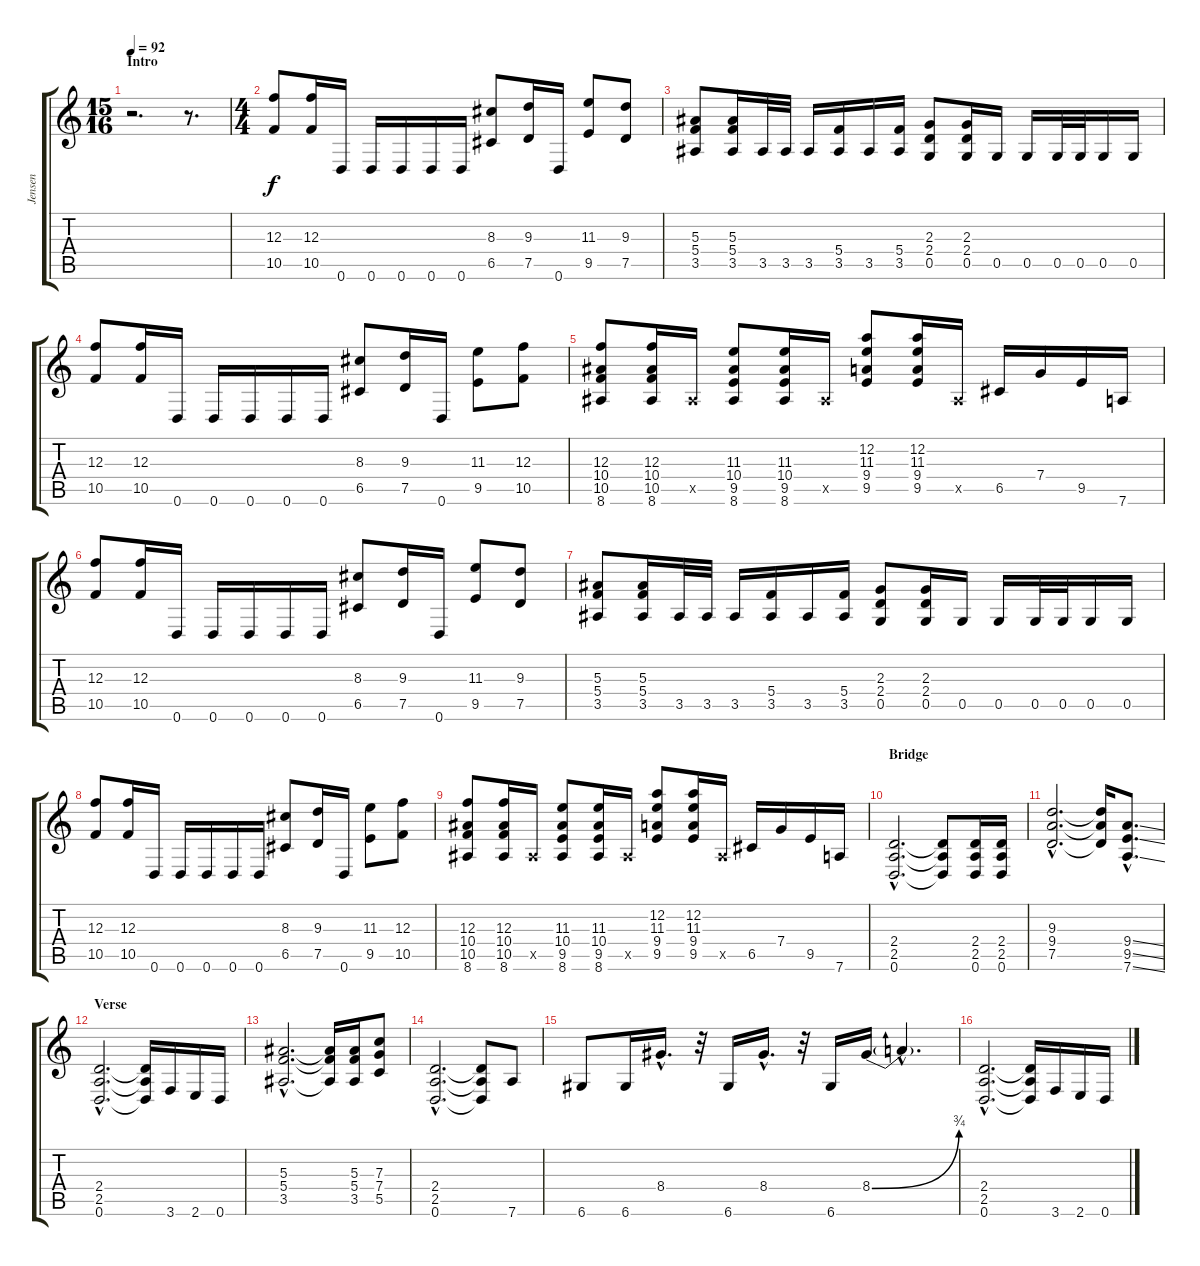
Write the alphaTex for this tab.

\track ("Jensen" "Jensen") {instrument overdrivenguitar}
\staff {score tabs}
\tuning (D4 A3 F3 C3 G2 D2) {hide}
\ts (15 16)
\section ("" "Intro")
\tempo 92
\clef g2
\ks c
r.2{d dy f instrument overdrivenguitar} r.8{d} |
\ts (4 4)
(12.3 10.5).8 (12.3 10.5).16 0.6.16 0.6.16 0.6.16 0.6.16 0.6.16 (8.3 6.5).8 (9.3 7.5).16 0.6.16 (11.3 9.5).8 (9.3 7.5).8 |
(5.3 5.4 3.5).8 (5.3 5.4 3.5).16 3.5.32 3.5.32 3.5.16 (5.4 3.5).16 3.5.16 (5.4 3.5).16 (2.3 2.4 0.5).8 (2.3 2.4 0.5).16 0.5.16 0.5.16 0.5.32 0.5.32 0.5.16 0.5.16 |
(12.3 10.5).8 (12.3 10.5).16 0.6.16 0.6.16 0.6.16 0.6.16 0.6.16 (8.3 6.5).8 (9.3 7.5).16 0.6.16 (11.3 9.5).8 (12.3 10.5).8 |
(12.3 10.4 10.5 8.6).8 (12.3 10.4 10.5 8.6).16 3.5{x}.16 (11.3 10.4 9.5 8.6).8 (11.3 10.4 9.5 8.6).16 3.5{x}.16 (12.2 11.3 9.4 9.5).8 (12.2 11.3 9.4 9.5).16 3.5{x}.16 6.5.16 7.4.16 9.5.16 7.6.16 |
(12.3 10.5).8 (12.3 10.5).16 0.6.16 0.6.16 0.6.16 0.6.16 0.6.16 (8.3 6.5).8 (9.3 7.5).16 0.6.16 (11.3 9.5).8 (9.3 7.5).8 |
(5.3 5.4 3.5).8 (5.3 5.4 3.5).16 3.5.32 3.5.32 3.5.16 (5.4 3.5).16 3.5.16 (5.4 3.5).16 (2.3 2.4 0.5).8 (2.3 2.4 0.5).16 0.5.16 0.5.16 0.5.32 0.5.32 0.5.16 0.5.16 |
(12.3 10.5).8 (12.3 10.5).16 0.6.16 0.6.16 0.6.16 0.6.16 0.6.16 (8.3 6.5).8 (9.3 7.5).16 0.6.16 (11.3 9.5).8 (12.3 10.5).8 |
(12.3 10.4 10.5 8.6).8 (12.3 10.4 10.5 8.6).16 3.5{x}.16 (11.3 10.4 9.5 8.6).8 (11.3 10.4 9.5 8.6).16 3.5{x}.16 (12.2 11.3 9.4 9.5).8 (12.2 11.3 9.4 9.5).16 3.5{x}.16 6.5.16 7.4.16 9.5.16 7.6.16 |
\section ("" "Bridge")
(2.4{hac} 2.5{hac} 0.6{hac}).2{d} (2.4{t} 2.5{t} 0.6{t}).8 (2.4 2.5 0.6).16 (2.4 2.5 0.6).16 |
(9.3{hac} 9.4{hac} 7.5{hac}).2{d} (9.3{t} 9.4{t} 7.5{t}).16 (9.4{ss hac} 9.5{ss hac} 7.6{ss hac}).8{d} |
\section ("" "Verse")
(2.4{hac} 2.5{hac} 0.6{hac}).2{d} (2.4{t} 2.5{t} 0.6{t}).16 3.6.16 2.6.16 0.6.16 |
(5.3{hac} 5.4{hac} 3.5{hac}).2{d} (5.3{t} 5.4{t} 3.5{t}).16 (5.3 5.4 3.5).16 (7.3 7.4 5.5).8 |
(2.4{hac} 2.5{hac} 0.6{hac}).2{d} (2.4{t} 2.5{t} 0.6{t}).8 7.6.8 |
6.6.8 6.6.16 8.4{hac}.16{d} r.32 6.6.16 8.4{hac}.16{d} r.32 6.6.16 8.4{be (bend 0 0 60 3)}.16 8.4{hac t}.4{d} |
(2.4{hac} 2.5{hac} 0.6{hac}).2{d} (2.4{t} 2.5{t} 0.6{t}).16 3.6.16 2.6.16 0.6.16
